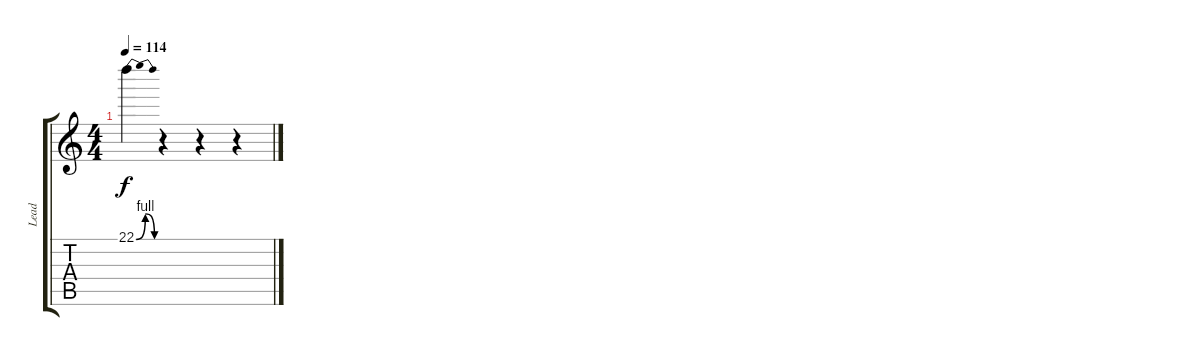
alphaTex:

\track ("Lead" "Lead") {instrument distortionguitar}
\staff {score tabs}
\tuning (E4 B3 G3 D3 A2 E2) {hide}
\ts (4 4)
\tempo 114
\clef g2
\ks c
22.1{be (bendrelease 0 0 5 4 45 4 60 0)}.4{dy f} r.4 r.4 r.4
